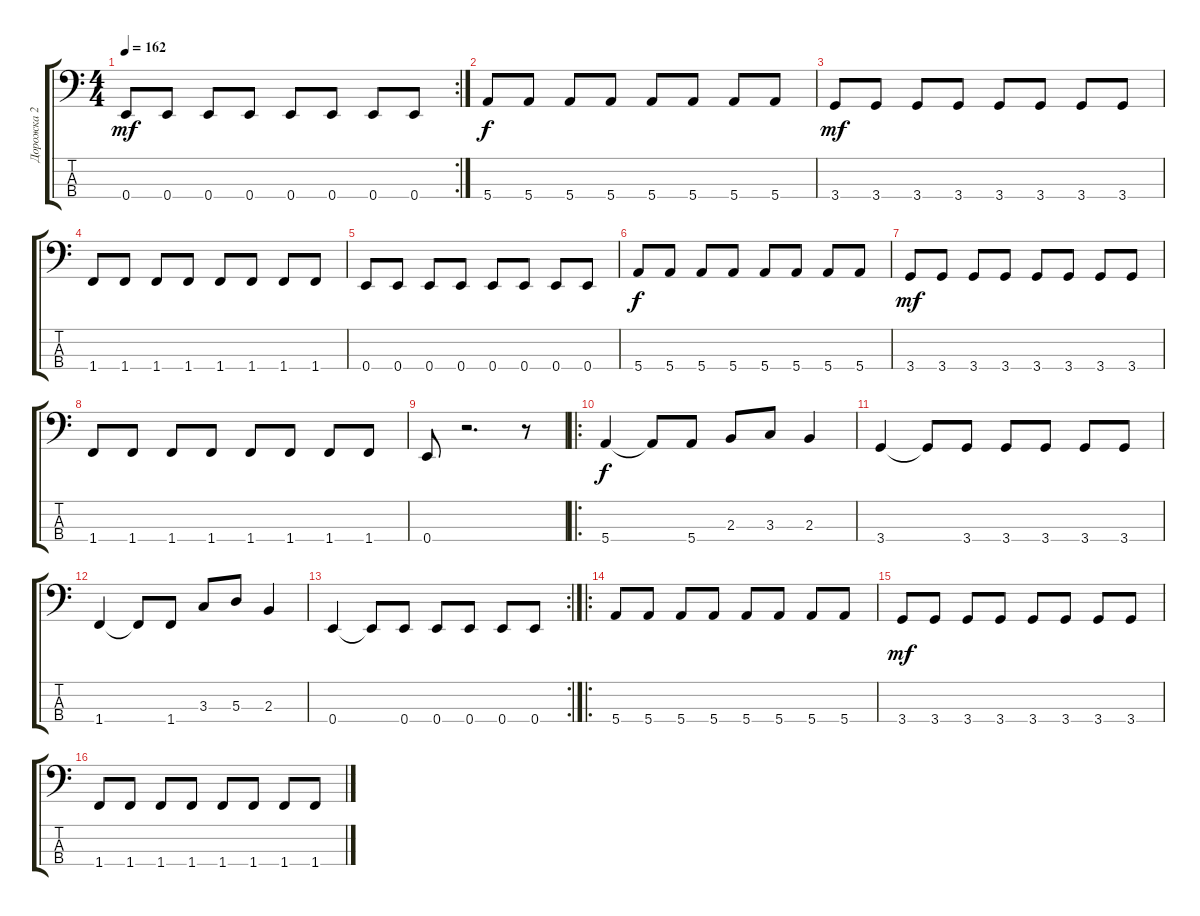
\track ("Дорожка 2" "Дорожка 2") {instrument electricbasspick}
\staff {score tabs}
\tuning (G2 D2 A1 E1) {hide}
\rc 2
\ts (4 4)
\tempo 162
\clef f4
\ks c
0.4.8{dy mf} 0.4.8 0.4.8 0.4.8 0.4.8 0.4.8 0.4.8 0.4.8 |
5.4.8{dy f} 5.4.8 5.4.8 5.4.8 5.4.8 5.4.8 5.4.8 5.4.8 |
3.4.8{dy mf} 3.4.8 3.4.8 3.4.8 3.4.8 3.4.8 3.4.8 3.4.8 |
1.4.8 1.4.8 1.4.8 1.4.8 1.4.8 1.4.8 1.4.8 1.4.8 |
0.4.8 0.4.8 0.4.8 0.4.8 0.4.8 0.4.8 0.4.8 0.4.8 |
5.4.8{dy f} 5.4.8 5.4.8 5.4.8 5.4.8 5.4.8 5.4.8 5.4.8 |
3.4.8{dy mf} 3.4.8 3.4.8 3.4.8 3.4.8 3.4.8 3.4.8 3.4.8 |
1.4.8 1.4.8 1.4.8 1.4.8 1.4.8 1.4.8 1.4.8 1.4.8 |
0.4.8 r.2{d} r.8 |
\ro
5.4.4{dy f} 5.4{t}.8 5.4.8 2.3.8 3.3.8 2.3.4 |
3.4.4 3.4{t}.8 3.4.8 3.4.8 3.4.8 3.4.8 3.4.8 |
1.4.4 1.4{t}.8 1.4.8 3.3.8 5.3.8 2.3.4 |
\rc 2
0.4.4 0.4{t}.8 0.4.8 0.4.8 0.4.8 0.4.8 0.4.8 |
\ro
5.4.8 5.4.8 5.4.8 5.4.8 5.4.8 5.4.8 5.4.8 5.4.8 |
3.4.8{dy mf} 3.4.8 3.4.8 3.4.8 3.4.8 3.4.8 3.4.8 3.4.8 |
1.4.8 1.4.8 1.4.8 1.4.8 1.4.8 1.4.8 1.4.8 1.4.8
